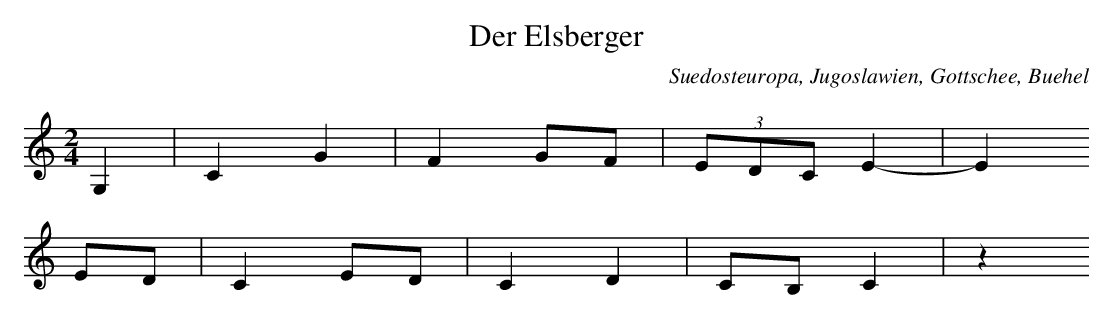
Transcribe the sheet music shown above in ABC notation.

X:1
T: Der Elsberger
O: Suedosteuropa, Jugoslawien, Gottschee, Buehel
M: 2/4
L: 1/8
K: C
G,2 | C2G2 | F2GF | (3EDCE2- | E2
ED | C2ED | C2D2 | CB,C2 | z2
